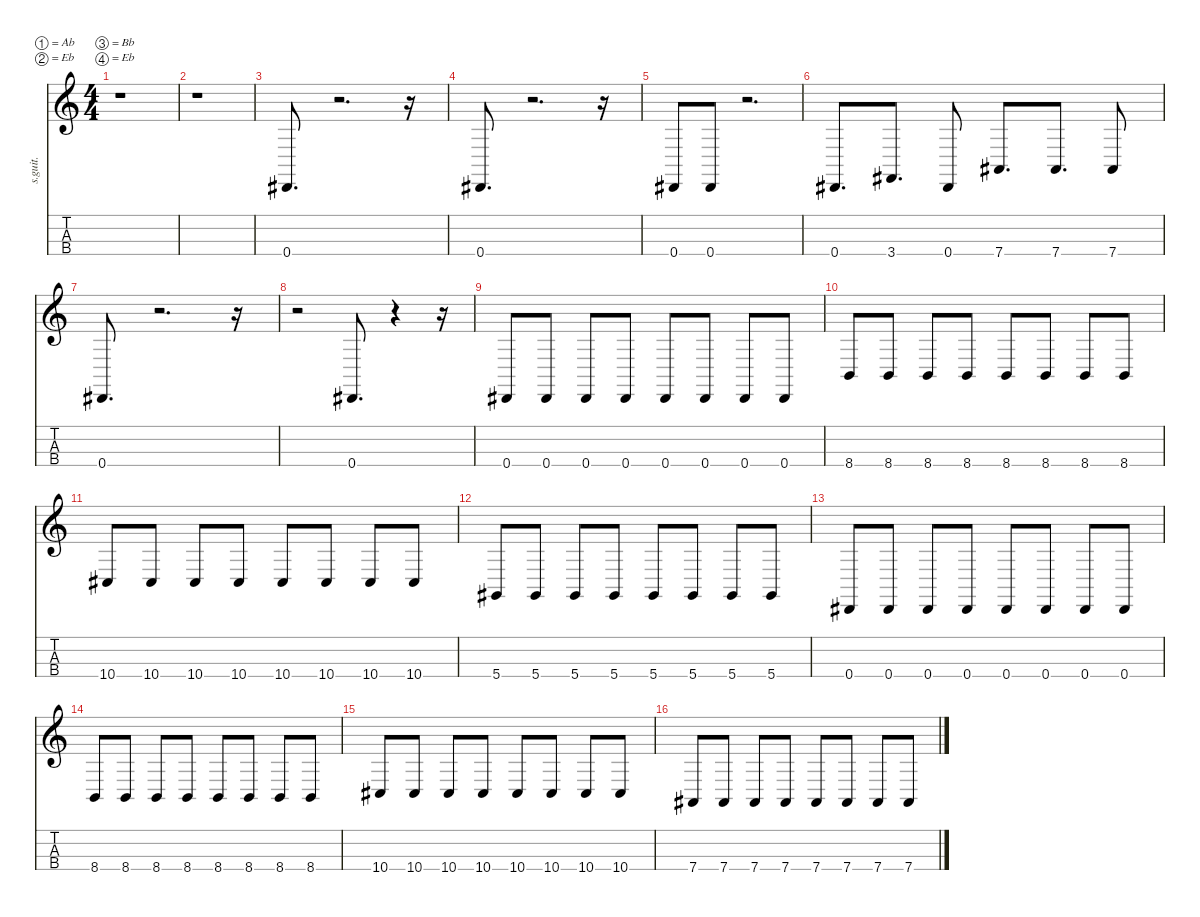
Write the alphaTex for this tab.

\defaultSystemsLayout 4
\hideDynamics
\bracketExtendMode nobrackets
\track ("Track 3" "s.guit.") {instrument electricbasspick}
\staff {score tabs}
\tuning (Ab2 Eb2 Bb1 Eb1)
\ts (4 4)
\beaming (8 2 2 2 2)
\tempo (163 hide)
\clef g2
\ks c
r.1{dy f instrument electricbasspick} |
r.1 |
0.4{acc #}.8{d} r.2{d} r.16 |
0.4{acc #}.8{d} r.2{d} r.16 |
0.4{acc #}.8 0.4{acc #}.8 r.2{d} |
0.4{acc #}.8{d} 3.4{acc #}.8{d} 0.4{acc #}.8 7.4{acc #}.8{d} 7.4{acc #}.8{d} 7.4{acc #}.8 |
0.4{acc #}.8{d} r.2{d} r.16 |
r.2 0.4{acc #}.8{d} r.4 r.16 |
0.4{acc #}.8 0.4{acc #}.8 0.4{acc #}.8 0.4{acc #}.8 0.4{acc #}.8 0.4{acc #}.8 0.4{acc #}.8 0.4{acc #}.8 |
8.4.8 8.4.8 8.4.8 8.4.8 8.4.8 8.4.8 8.4.8 8.4.8 |
10.4{acc #}.8 10.4{acc #}.8 10.4{acc #}.8 10.4{acc #}.8 10.4{acc #}.8 10.4{acc #}.8 10.4{acc #}.8 10.4{acc #}.8 |
5.4{acc #}.8 5.4{acc #}.8 5.4{acc #}.8 5.4{acc #}.8 5.4{acc #}.8 5.4{acc #}.8 5.4{acc #}.8 5.4{acc #}.8 |
0.4{acc #}.8 0.4{acc #}.8 0.4{acc #}.8 0.4{acc #}.8 0.4{acc #}.8 0.4{acc #}.8 0.4{acc #}.8 0.4{acc #}.8 |
8.4.8 8.4.8 8.4.8 8.4.8 8.4.8 8.4.8 8.4.8 8.4.8 |
10.4{acc #}.8 10.4{acc #}.8 10.4{acc #}.8 10.4{acc #}.8 10.4{acc #}.8 10.4{acc #}.8 10.4{acc #}.8 10.4{acc #}.8 |
7.4{acc #}.8 7.4{acc #}.8 7.4{acc #}.8 7.4{acc #}.8 7.4{acc #}.8 7.4{acc #}.8 7.4{acc #}.8 7.4{acc #}.8
